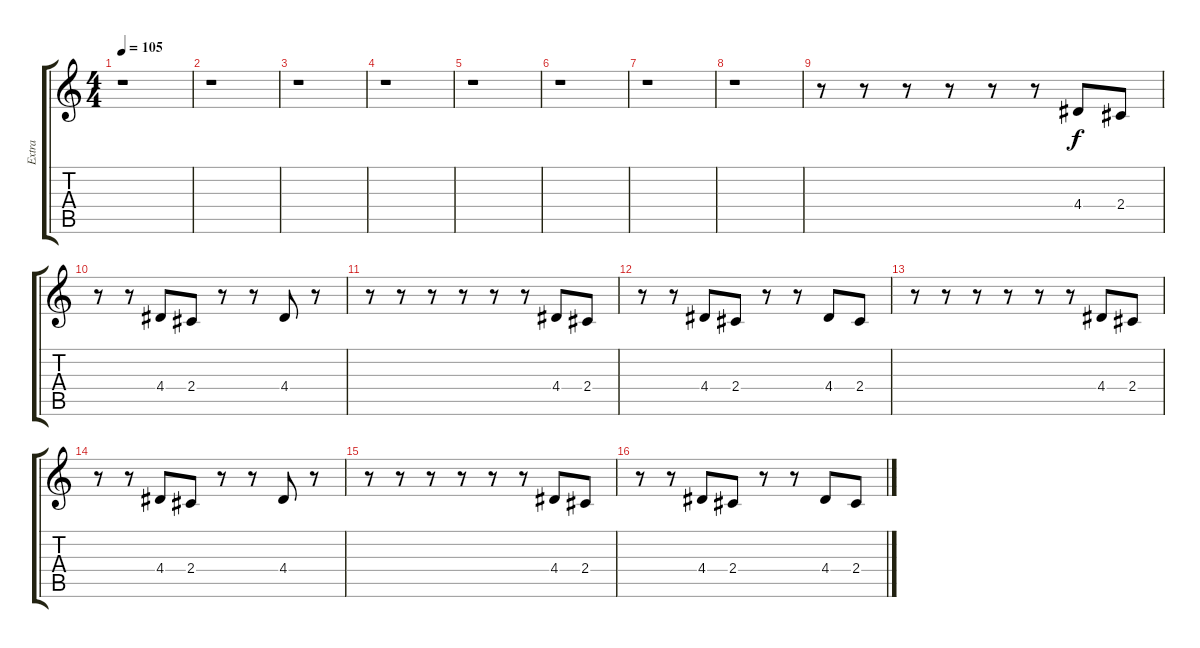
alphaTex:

\track ("Extra" "Extra") {instrument electricguitarjazz}
\staff {score tabs}
\tuning (Db4 Ab3 E3 B2 Gb2 B1) {hide}
\ts (4 4)
\tempo 105
\clef g2
\ks c
r.1{dy f} |
r.1 |
r.1 |
r.1 |
r.1 |
r.1 |
r.1 |
r.1 |
r.8 r.8 r.8 r.8 r.8 r.8 4.4.8 2.4.8 |
r.8 r.8 4.4.8 2.4.8 r.8 r.8 4.4.8 r.8 |
r.8 r.8 r.8 r.8 r.8 r.8 4.4.8 2.4.8 |
r.8 r.8 4.4.8 2.4.8 r.8 r.8 4.4.8 2.4.8 |
r.8 r.8 r.8 r.8 r.8 r.8 4.4.8 2.4.8 |
r.8 r.8 4.4.8 2.4.8 r.8 r.8 4.4.8 r.8 |
r.8 r.8 r.8 r.8 r.8 r.8 4.4.8 2.4.8 |
r.8 r.8 4.4.8 2.4.8 r.8 r.8 4.4.8 2.4.8
